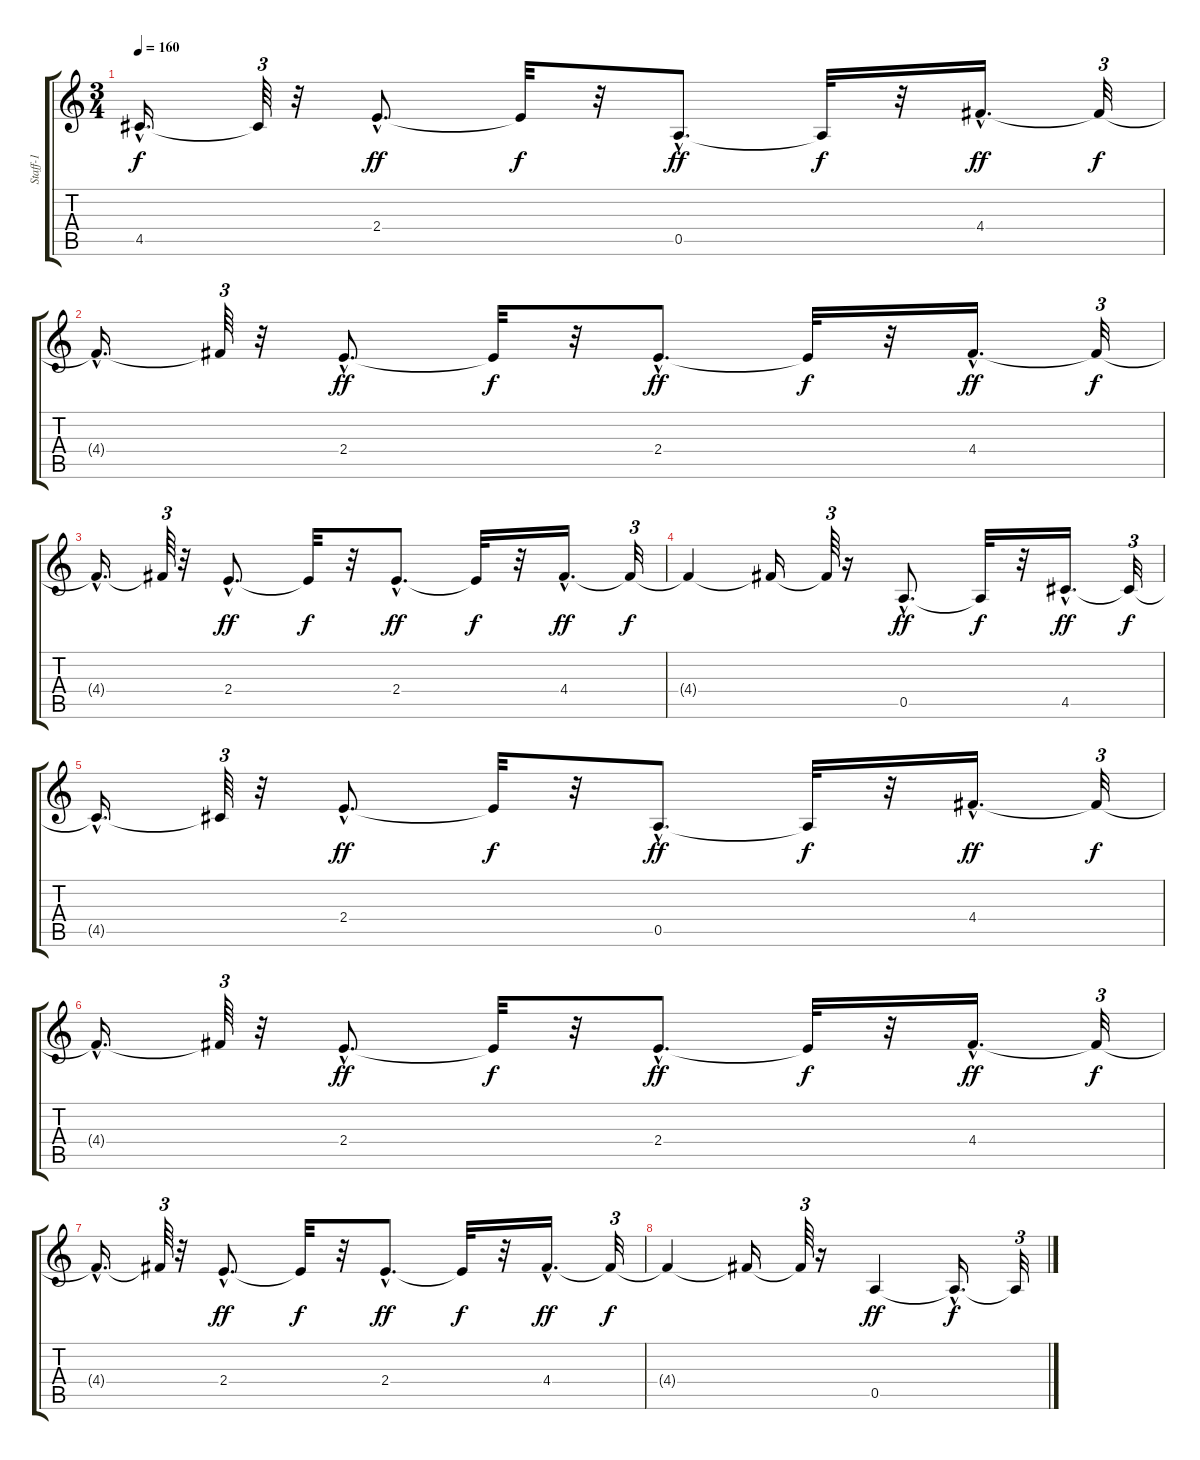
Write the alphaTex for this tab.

\track ("Staff-1" "Staff-1") {instrument acousticguitarnylon}
\staff {score tabs}
\tuning (E4 B3 G3 D3 A2 E2) {hide}
\ts (3 4)
\tempo 160
\clef g2
\ks c
4.5{hac t}.16{d dy f} 4.5{t}.64{tu (3 2)} r.32 2.4{hac}.8{d dy ff} 2.4{t}.32{dy f} r.32 0.5{hac}.8{d dy ff} 0.5{t}.32{dy f} r.32 4.4{hac}.16{d dy ff} 4.4{t}.32{tu (3 2) dy f} |
4.4{hac t}.16{d} 4.4{t}.64{tu (3 2)} r.32 2.4{hac}.8{d dy ff} 2.4{t}.32{dy f} r.32 2.4{hac}.8{d dy ff} 2.4{t}.32{dy f} r.32 4.4{hac}.16{d dy ff} 4.4{t}.32{tu (3 2) dy f} |
4.4{hac t}.16{d} 4.4{t}.64{tu (3 2)} r.32 2.4{hac}.8{d dy ff} 2.4{t}.32{dy f} r.32 2.4{hac}.8{d dy ff} 2.4{t}.32{dy f} r.32 4.4{hac}.16{d dy ff} 4.4{t}.32{tu (3 2) dy f} |
4.4{t}.4 4.4{t}.16 4.4{t}.64{tu (3 2)} r.16 0.5{hac}.8{d dy ff} 0.5{t}.32{dy f} r.32 4.5{hac}.16{d dy ff} 4.5{t}.32{tu (3 2) dy f} |
4.5{hac t}.16{d} 4.5{t}.64{tu (3 2)} r.32 2.4{hac}.8{d dy ff} 2.4{t}.32{dy f} r.32 0.5{hac}.8{d dy ff} 0.5{t}.32{dy f} r.32 4.4{hac}.16{d dy ff} 4.4{t}.32{tu (3 2) dy f} |
4.4{hac t}.16{d} 4.4{t}.64{tu (3 2)} r.32 2.4{hac}.8{d dy ff} 2.4{t}.32{dy f} r.32 2.4{hac}.8{d dy ff} 2.4{t}.32{dy f} r.32 4.4{hac}.16{d dy ff} 4.4{t}.32{tu (3 2) dy f} |
4.4{hac t}.16{d} 4.4{t}.64{tu (3 2)} r.32 2.4{hac}.8{d dy ff} 2.4{t}.32{dy f} r.32 2.4{hac}.8{d dy ff} 2.4{t}.32{dy f} r.32 4.4{hac}.16{d dy ff} 4.4{t}.32{tu (3 2) dy f} |
4.4{t}.4 4.4{t}.16 4.4{t}.64{tu (3 2)} r.16 0.5.4{dy ff} 0.5{hac t}.16{d dy f} 0.5{t}.32{tu (3 2)}
